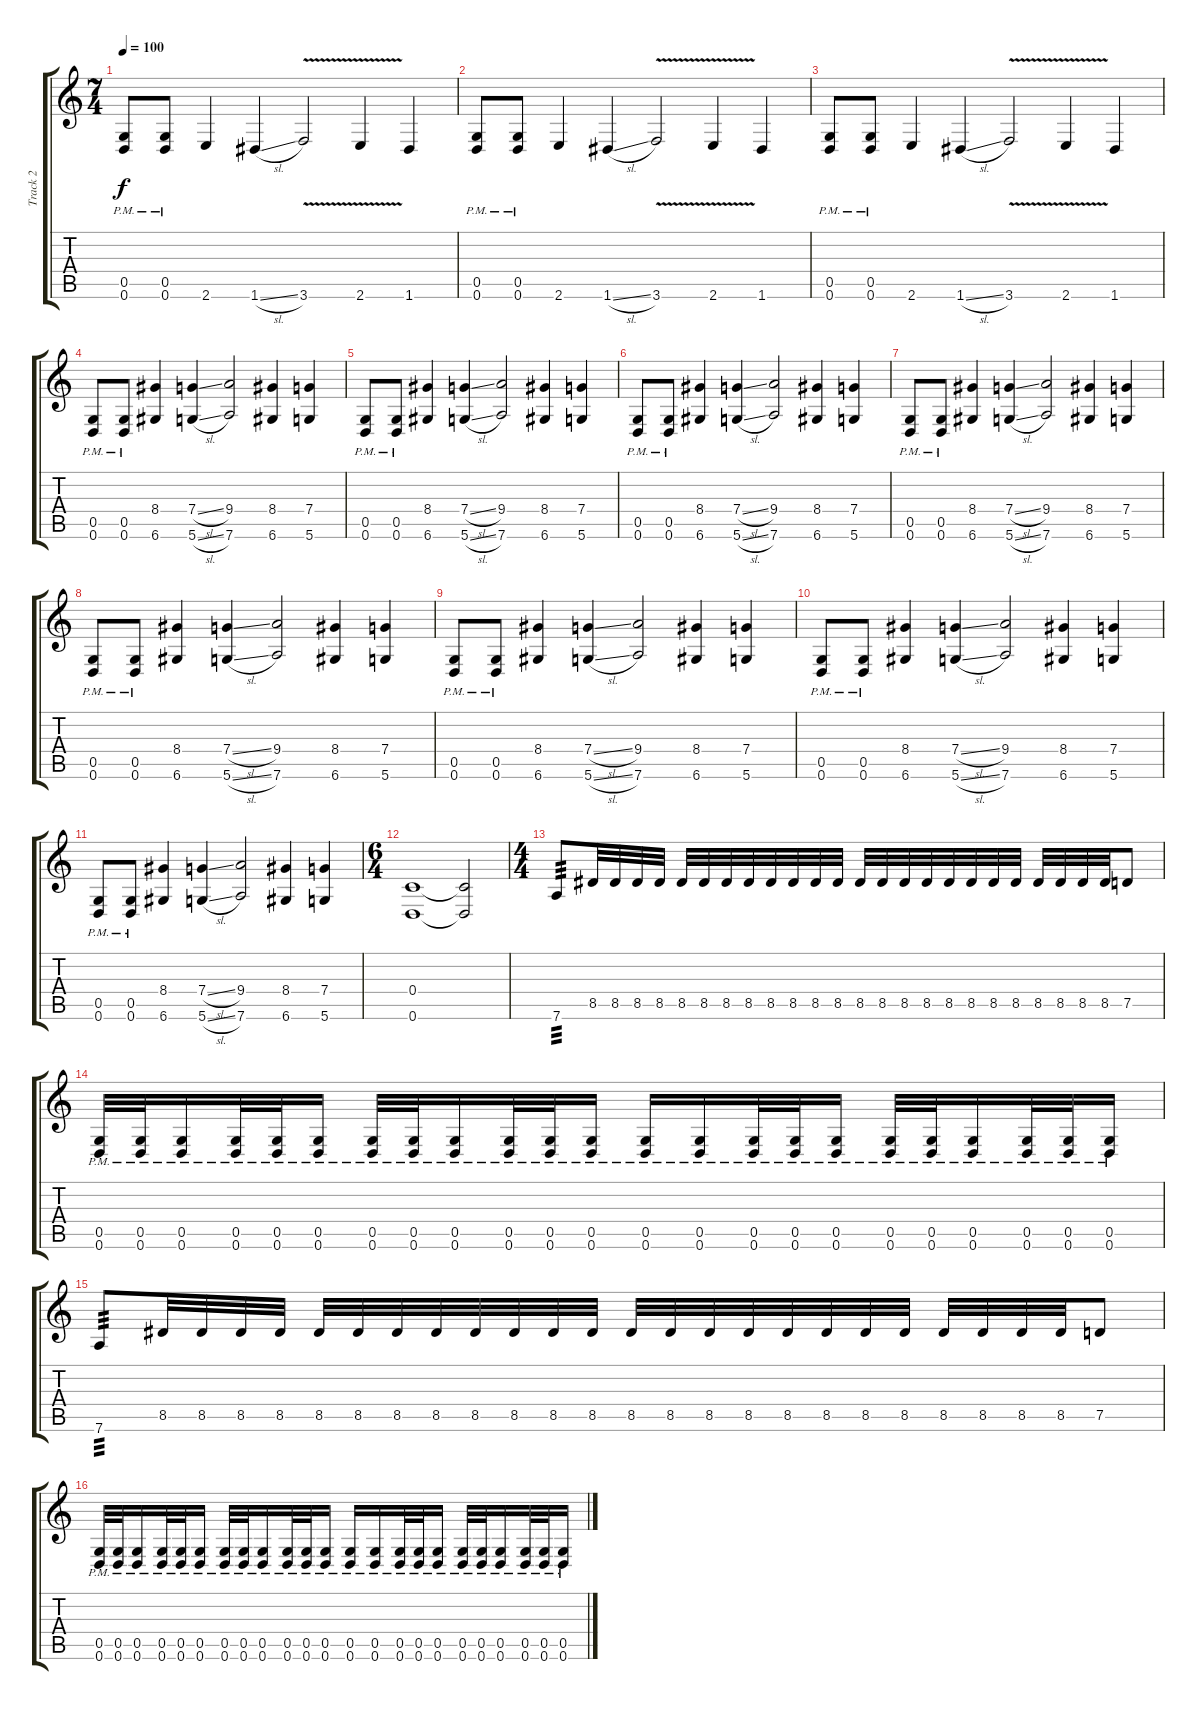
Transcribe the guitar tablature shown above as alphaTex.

\track ("Track 2" "Track 2") {instrument distortionguitar}
\staff {score tabs}
\tuning (D4 A3 F3 C3 G2 D2) {hide}
\ts (7 4)
\tempo 100
\clef g2
\ks c
(0.5{pm} 0.6{pm}).8{dy f} (0.5{pm} 0.6{pm}).8 2.6.4 1.6{sl}.4 3.6{v}.2 2.6{v}.4 1.6.4 |
(0.5{pm} 0.6{pm}).8 (0.5{pm} 0.6{pm}).8 2.6.4 1.6{sl}.4 3.6{v}.2 2.6{v}.4 1.6.4 |
(0.5{pm} 0.6{pm}).8 (0.5{pm} 0.6{pm}).8 2.6.4 1.6{sl}.4 3.6{v}.2 2.6{v}.4 1.6.4 |
(0.5{pm} 0.6{pm}).8 (0.5{pm} 0.6{pm}).8 (8.4 6.6).4 (7.4{sl} 5.6{sl}).4 (9.4 7.6).2 (8.4 6.6).4 (7.4 5.6).4 |
(0.5{pm} 0.6{pm}).8 (0.5{pm} 0.6{pm}).8 (8.4 6.6).4 (7.4{sl} 5.6{sl}).4 (9.4 7.6).2 (8.4 6.6).4 (7.4 5.6).4 |
(0.5{pm} 0.6{pm}).8 (0.5{pm} 0.6{pm}).8 (8.4 6.6).4 (7.4{sl} 5.6{sl}).4 (9.4 7.6).2 (8.4 6.6).4 (7.4 5.6).4 |
(0.5{pm} 0.6{pm}).8 (0.5{pm} 0.6{pm}).8 (8.4 6.6).4 (7.4{sl} 5.6{sl}).4 (9.4 7.6).2 (8.4 6.6).4 (7.4 5.6).4 |
(0.5{pm} 0.6{pm}).8 (0.5{pm} 0.6{pm}).8 (8.4 6.6).4 (7.4{sl} 5.6{sl}).4 (9.4 7.6).2 (8.4 6.6).4 (7.4 5.6).4 |
(0.5{pm} 0.6{pm}).8 (0.5{pm} 0.6{pm}).8 (8.4 6.6).4 (7.4{sl} 5.6{sl}).4 (9.4 7.6).2 (8.4 6.6).4 (7.4 5.6).4 |
(0.5{pm} 0.6{pm}).8 (0.5{pm} 0.6{pm}).8 (8.4 6.6).4 (7.4{sl} 5.6{sl}).4 (9.4 7.6).2 (8.4 6.6).4 (7.4 5.6).4 |
(0.5{pm} 0.6{pm}).8 (0.5{pm} 0.6{pm}).8 (8.4 6.6).4 (7.4{sl} 5.6{sl}).4 (9.4 7.6).2 (8.4 6.6).4 (7.4 5.6).4 |
\ts (6 4)
(0.4 0.6).1 (0.4{t} 0.6{t}).2 |
\ts (4 4)
7.6.8{tp 3} 8.5.32 8.5.32 8.5.32 8.5.32 8.5.32 8.5.32 8.5.32 8.5.32 8.5.32 8.5.32 8.5.32 8.5.32 8.5.32 8.5.32 8.5.32 8.5.32 8.5.32 8.5.32 8.5.32 8.5.32 8.5.32 8.5.32 8.5.32 8.5.32 7.5.8 |
(0.5{pm} 0.6{pm}).32 (0.5{pm} 0.6{pm}).32 (0.5{pm} 0.6{pm}).16 (0.5{pm} 0.6{pm}).32 (0.5{pm} 0.6{pm}).32 (0.5{pm} 0.6{pm}).16 (0.5{pm} 0.6{pm}).32 (0.5{pm} 0.6{pm}).32 (0.5{pm} 0.6{pm}).16 (0.5{pm} 0.6{pm}).32 (0.5{pm} 0.6{pm}).32 (0.5{pm} 0.6{pm}).16 (0.5{pm} 0.6{pm}).16 (0.5{pm} 0.6{pm}).16 (0.5{pm} 0.6{pm}).32 (0.5{pm} 0.6{pm}).32 (0.5{pm} 0.6{pm}).16 (0.5{pm} 0.6{pm}).32 (0.5{pm} 0.6{pm}).32 (0.5{pm} 0.6{pm}).16 (0.5{pm} 0.6{pm}).32 (0.5{pm} 0.6{pm}).32 (0.5{pm} 0.6{pm}).16 |
7.6.8{tp 3} 8.5.32 8.5.32 8.5.32 8.5.32 8.5.32 8.5.32 8.5.32 8.5.32 8.5.32 8.5.32 8.5.32 8.5.32 8.5.32 8.5.32 8.5.32 8.5.32 8.5.32 8.5.32 8.5.32 8.5.32 8.5.32 8.5.32 8.5.32 8.5.32 7.5.8 |
(0.5{pm} 0.6{pm}).32 (0.5{pm} 0.6{pm}).32 (0.5{pm} 0.6{pm}).16 (0.5{pm} 0.6{pm}).32 (0.5{pm} 0.6{pm}).32 (0.5{pm} 0.6{pm}).16 (0.5{pm} 0.6{pm}).32 (0.5{pm} 0.6{pm}).32 (0.5{pm} 0.6{pm}).16 (0.5{pm} 0.6{pm}).32 (0.5{pm} 0.6{pm}).32 (0.5{pm} 0.6{pm}).16 (0.5{pm} 0.6{pm}).16 (0.5{pm} 0.6{pm}).16 (0.5{pm} 0.6{pm}).32 (0.5{pm} 0.6{pm}).32 (0.5{pm} 0.6{pm}).16 (0.5{pm} 0.6{pm}).32 (0.5{pm} 0.6{pm}).32 (0.5{pm} 0.6{pm}).16 (0.5{pm} 0.6{pm}).32 (0.5{pm} 0.6{pm}).32 (0.5{pm} 0.6{pm}).16
